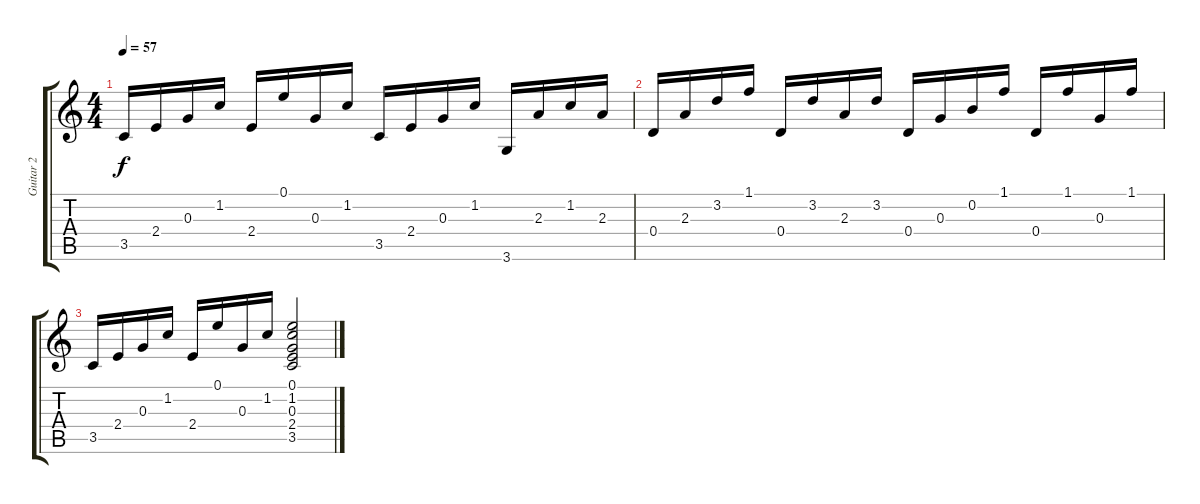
\track ("Guitar 2" "Guitar 2") {instrument acousticguitarsteel}
\staff {score tabs}
\tuning (E4 B3 G3 D3 A2 E2) {hide}
\ts (4 4)
\tempo 57
\clef g2
\ks c
3.5.16{dy f} 2.4.16 0.3.16 1.2.16 2.4.16 0.1.16 0.3.16 1.2.16 3.5.16 2.4.16 0.3.16 1.2.16 3.6.16 2.3.16 1.2.16 2.3.16 |
0.4.16 2.3.16 3.2.16 1.1.16 0.4.16 3.2.16 2.3.16 3.2.16 0.4.16 0.3.16 0.2.16 1.1.16 0.4.16 1.1.16 0.3.16 1.1.16 |
3.5.16 2.4.16 0.3.16 1.2.16 2.4.16 0.1.16 0.3.16 1.2.16 (0.1 1.2 0.3 2.4 3.5).2
